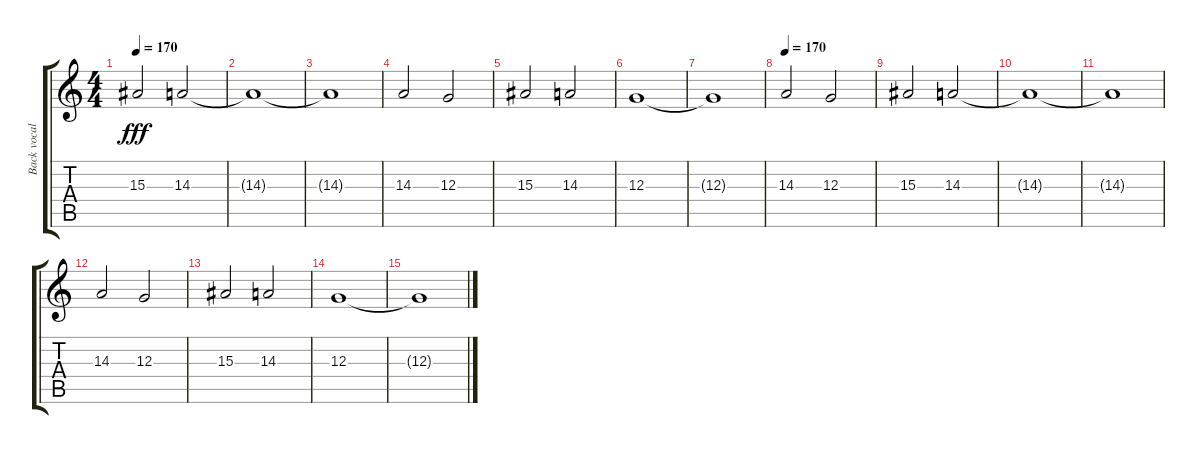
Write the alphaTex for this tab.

\track ("Back vocal" "Back vocal") {instrument choiraahs}
\staff {score tabs}
\tuning (E4 B3 G3 D3 A2 D2) {hide}
\ts (4 4)
\tempo 170
\clef g2
\ks c
15.3.2{dy fff} 14.3.2 |
14.3{t}.1 |
14.3{t}.1 |
14.3.2 12.3.2 |
15.3.2 14.3.2 |
12.3.1 |
12.3{t}.1 |
\tempo 170
14.3.2 12.3.2 |
15.3.2 14.3.2 |
14.3{t}.1 |
14.3{t}.1 |
14.3.2 12.3.2 |
15.3.2 14.3.2 |
12.3.1 |
12.3{t}.1
